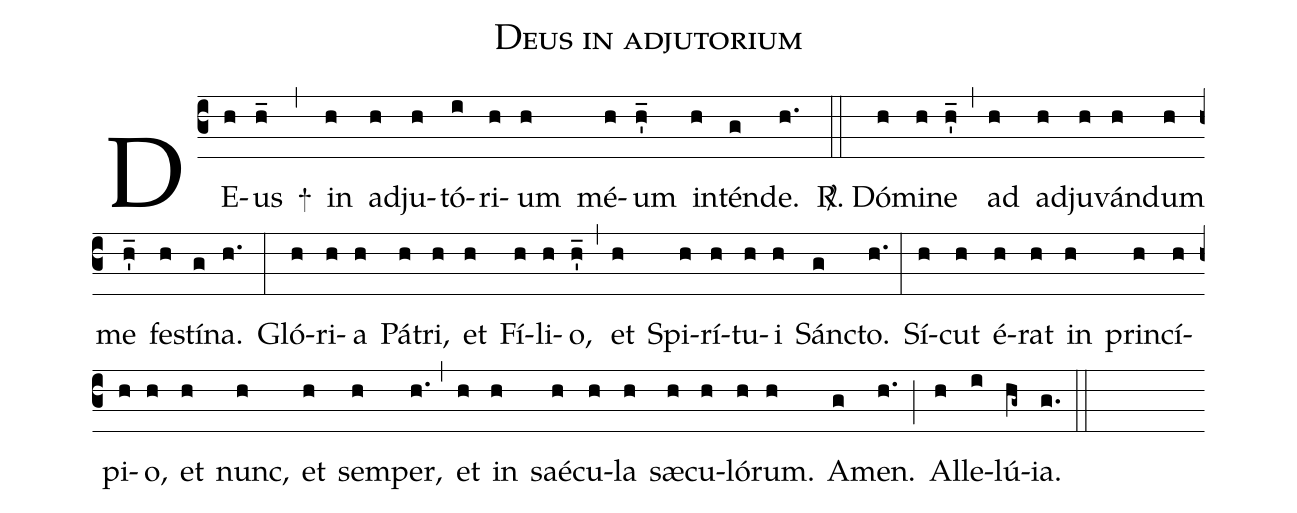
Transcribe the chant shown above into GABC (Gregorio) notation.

name:Deus in adjutorium;
office-part:Toni Communes;
%%
annotation: V;
%%

(c3) DE(h)us(h_) +(,)
  in(h) ad(h)ju(h)tó(i)ri(h)um(h) mé(h)um(h'_) in(h)tén(g)de.(h.) (::)
<sp>R/</sp>. Dó(h)mi(h)ne(h'_) (,)
  ad(h) ad(h)ju(h)ván(h)dum(h) me(h'_) fe(h)stí(g)na.(h.) (:)
Gló(h)ri(h)a(h) Pá(h)tri,(h) et(h) Fí(h)li(h)o,(h'_) (,)
  et(h) Spi(h)rí(h)tu(h)i(h) Sán(g)cto.(h.) (:)
Sí(h)cut(h) é(h)rat(h) in(h) prin(h)cí(h)pi(h)o,(h)
    et(h) nunc,(h) et(h) sem(h)per,(h.) (,)
  et(h) in(h) saé(h)cu(h)la(h) sæ(h)cu(h)ló(h)rum.(h) A(g)men.(h.) (;)
Al(h)le(i)lú(hg~)ia.(g.) (::)
